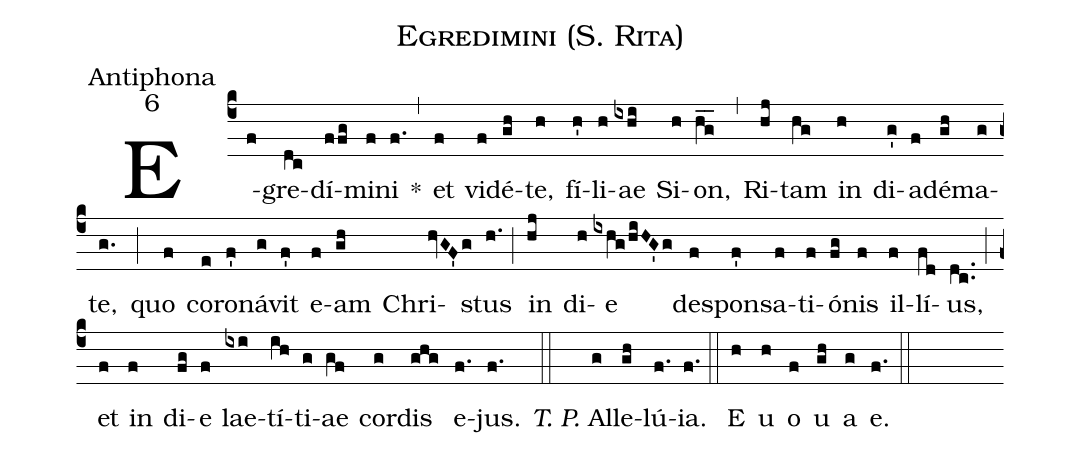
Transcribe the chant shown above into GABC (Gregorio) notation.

name:Egredimini (S. Rita);
office-part:Antiphona;
mode:6;
%%
(c4) E(f)gre(dc)dí(ffg)mi(f)ni(f.) *(,) et(f) vi(f)dé(gh)te,(h) fí(h')li(h)ae(ixhi) Si(h)on,(hg__) (,) Ri(hj)tam(hg) in(h) di(g')a(f)dé(gh)ma(g)te,(g.) (;) quo(f) co(e)ro(f')ná(g)vit(f') e(f)am(gh) Chri(hvGF'g)stus(h.) (;) in(hj) di(h)e(ixhg/hiHG'g) de(f)spon(f')sa(f)ti(f)ó(fg)nis(f) il(f)lí(fd)us,(dc..) (;) et(f) in(f) di(fg)e(f) lae(ixi)tí(ih)ti(g)ae(gf) cor(g)dis(ghg) e(f.)jus.(f.) (::) <i>T. P.</i> Al(g)le(gh)lú(f.){ia}.(f.) (::) <eu>E(h) u(h) o(f) u(gh) a(g) e.</eu>(f.) (::)
